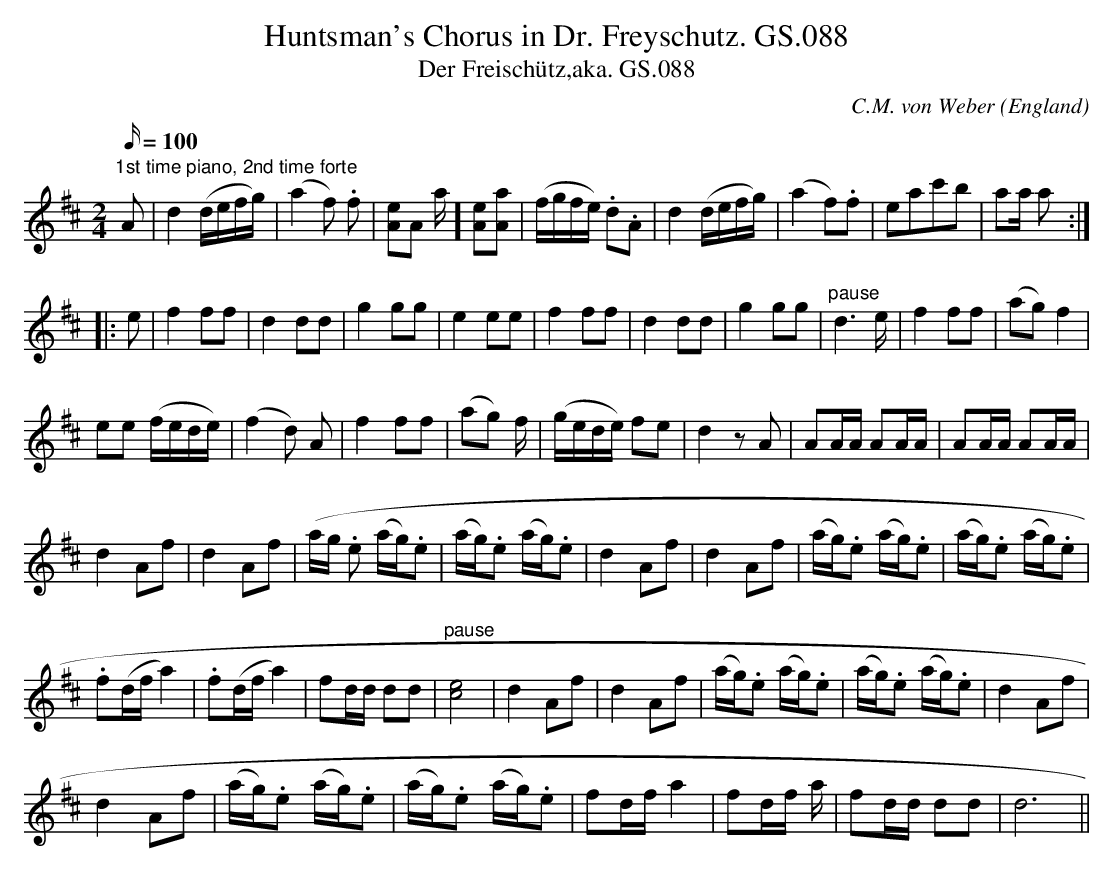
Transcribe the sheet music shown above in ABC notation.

X:1
T:Huntsman's Chorus in Dr. Freyschutz. GS.088
T:Der Freischütz,aka. GS.088
M:2/4
L:1/16
Q:100
C:C.M. von Weber
O:England
K:D major
"1st time piano, 2nd time forte"A2 | d4 (defg) | (a4 f2) .f2 | [A2e2][A2
a
2][A2e2][A2a2] | (fgfe) .d2.A2 | d4 (defg) | (a4f2).f2 | e2a2c'2b2 | a2a
2a2 :|!|: e2  | f4 f2f2 |
d4 d2d2 | g4 g2g2 | e4 e2e2 | f4 f2f2 | d4 d2d2 | g4 g2g2 | "pause" d6 e
2 | f4 f2f2 | (a2g2) f4 |! e2e2 (fede) | (f4 d2) A2 | f4 f2f2 | (a2g2) f
4
 |
(gede) f2e2 | d4 z2 A2 | A2AA A2AA | A2AA A2AA |! d4A2f2 | d4 A2f2 | (ag
)
.e2 (ag).e2 | (ag).e2 (ag).e2 | d4 A2f2 | d4 A2f2 |
(ag).e2 (ag).e2 | (ag).e2 (ag).e2 |! .f2(df a4) | .f2(df a4) | f2dd d2d2
| "pause"[c8e8] | d4 A2f2 | d4 A2f2 | (ag).e2 (ag).e2 | (ag).e2 (ag).e2
|
d4 A2f2 |! d4 A2f2 | (ag).e2 (ag).e2 | (ag).e2 (ag).e2 | f2df a4 | f2df
a
4 | f2dd d2d2 | d12 ||
